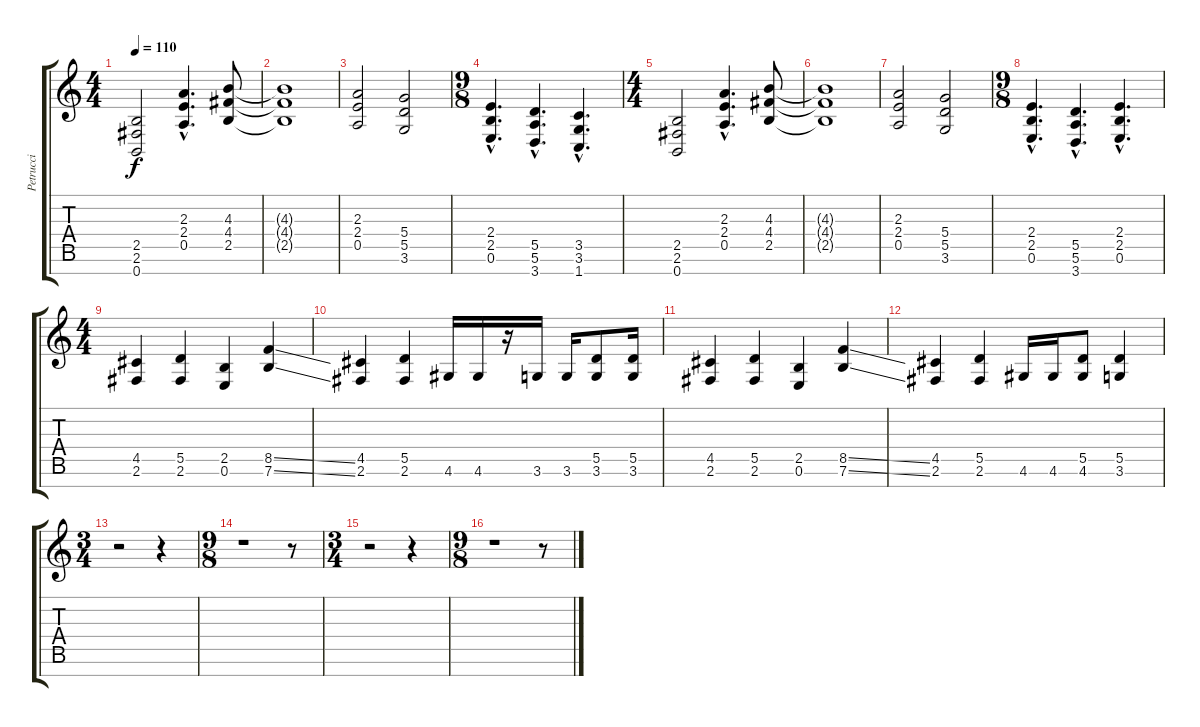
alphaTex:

\track ("Petrucci" "Petrucci") {instrument overdrivenguitar}
\staff {score tabs}
\tuning (E4 B3 G3 D3 A2 E2 B1) {hide}
\ts (4 4)
\tempo 110
\clef g2
\ks c
(2.5 2.6 0.7).2{dy f} (2.3{hac} 2.4{hac} 0.5{hac}).4{d} (4.3 4.4 2.5).8 |
(4.3{t} 4.4{t} 2.5{t}).1 |
(2.3 2.4 0.5).2 (5.4 5.5 3.6).2 |
\ts (9 8)
(2.4{hac} 2.5{hac} 0.6{hac}).4{d} (5.5{hac} 5.6{hac} 3.7{hac}).4{d} (3.5{hac} 3.6{hac} 1.7{hac}).4{d} |
\ts (4 4)
(2.5 2.6 0.7).2 (2.3{hac} 2.4{hac} 0.5{hac}).4{d} (4.3 4.4 2.5).8 |
(4.3{t} 4.4{t} 2.5{t}).1 |
(2.3 2.4 0.5).2 (5.4 5.5 3.6).2 |
\ts (9 8)
(2.4{hac} 2.5{hac} 0.6{hac}).4{d} (5.5{hac} 5.6{hac} 3.7{hac}).4{d} (2.4{hac} 2.5{hac} 0.6{hac}).4{d} |
\ts (4 4)
(4.5 2.6).4 (5.5 2.6).4 (2.5 0.6).4 (8.5{ss} 7.6{ss}).4 |
(4.5 2.6).4 (5.5 2.6).4 4.6.16 4.6.16 r.16 3.6.16 3.6.16 (5.5 3.6).8 (5.5 3.6).16 |
(4.5 2.6).4 (5.5 2.6).4 (2.5 0.6).4 (8.5{ss} 7.6{ss}).4 |
(4.5 2.6).4 (5.5 2.6).4 4.6.16 4.6.16 (5.5 4.6).8 (5.5 3.6).4 |
\ts (3 4)
r.2 r.4 |
\ts (9 8)
r.1 r.8 |
\ts (3 4)
r.2 r.4 |
\ts (9 8)
r.1 r.8
